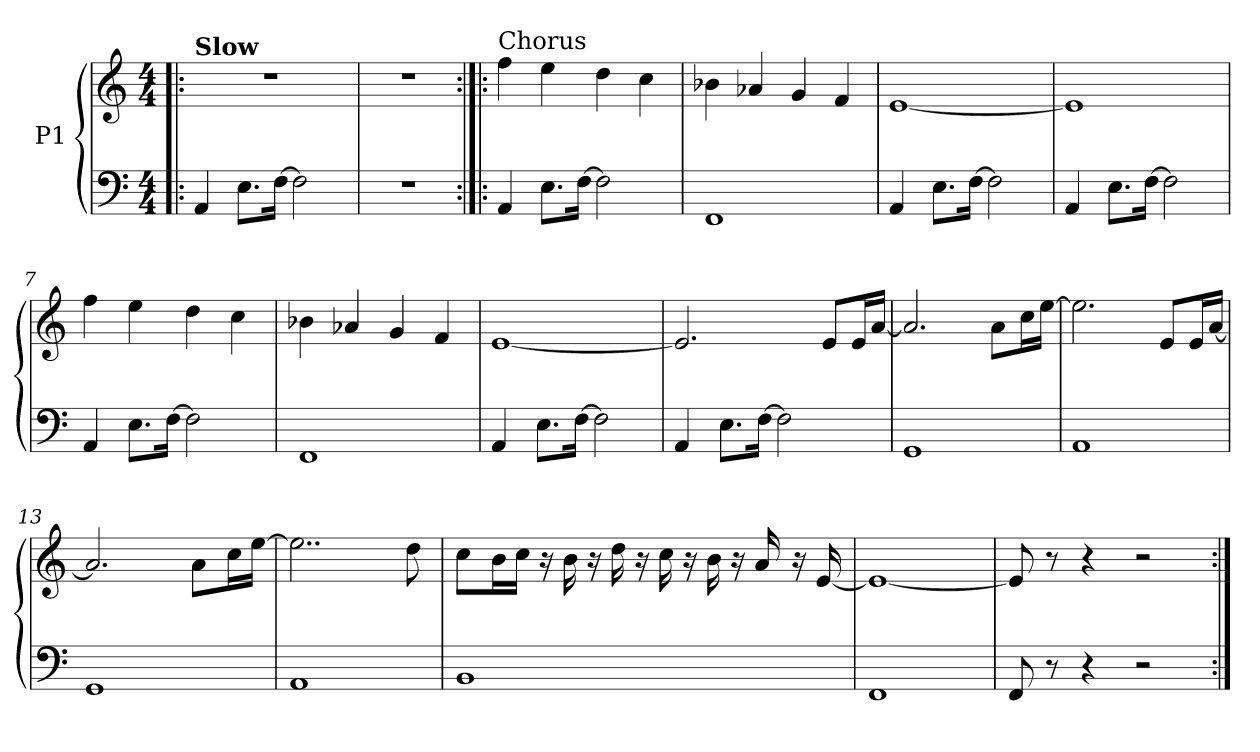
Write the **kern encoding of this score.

**kern	**kern
*part1	*part1
*staff2	*staff1
*I"P1	*
!!LO:PB:g=z
*clefF4	*clefG2
*k[]	*k[]
*M4/4	*M4/4
*MM60	*MM60
=1!|:	=1!|:
!	!LO:TX:a:B:t=Slow
4AAi/	1r
8.Ei\L	.
[>16Fi\Jk	.
2Fi\]	.
=2	=2
1r	1r
!!LO:LB:g=z
=3:|!|:	=3:|!|:
!	!LO:TX:a:t=Chorus
4AAi/	4ffi\
8.Ei\L	4eei\
[>16Fi\Jk	.
2Fi\]	4ddi\
.	4cci\
=4	=4
1FFi	4b-Xi\
.	4a-Xi/
.	4gi/
.	4fi/
=5	=5
4AAi/	[<1ei
8.Ei\L	.
[>16Fi\Jk	.
2Fi\]	.
=6	=6
4AAi/	1ei]
8.Ei\L	.
[>16Fi\Jk	.
2Fi\]	.
!!LO:LB:g=z
=7	=7
4AAi/	4ffi\
8.Ei\L	4eei\
[>16Fi\Jk	.
2Fi\]	4ddi\
.	4cci\
=8	=8
1FFi	4b-Xi\
.	4a-Xi/
.	4gi/
.	4fi/
=9	=9
4AAi/	[<1ei
8.Ei\L	.
[>16Fi\Jk	.
2Fi\]	.
=10	=10
4AAi/	2.ei/]
8.Ei\L	.
[>16Fi\Jk	.
2Fi\]	.
.	8ei/L
.	16ei/L
.	[<16ai/JJ
!!LO:LB:g=z
=11	=11
1GGi	2.ai/]
.	8ai\L
.	16cci\L
.	[>16eei\JJ
=12	=12
1AAi	2.eei\]
.	8ei/L
.	16ei/L
.	[<16ai/JJ
=13	=13
1GGi	2.ai/]
.	8ai\L
.	16cci\L
.	[>16eei\JJ
=14	=14
1AAi	2..eei\]
.	8ddi\
!!LO:PB:g=z
=15	=15
1BBi	8cci\L
.	16bi\L
.	16cci\JJ
.	16r
.	16bi\
.	16r
.	16ddi\
.	16r
.	16cci\
.	16r
.	16bi\
.	16r
.	16ai/
.	16r
.	[<16ei/
=16	=16
1FFi	1ei_<
=17	=17
8FFi/	8ei/]
8r	8r
4r	4r
2r	2r
=:|!	=:|!
*-	*-
